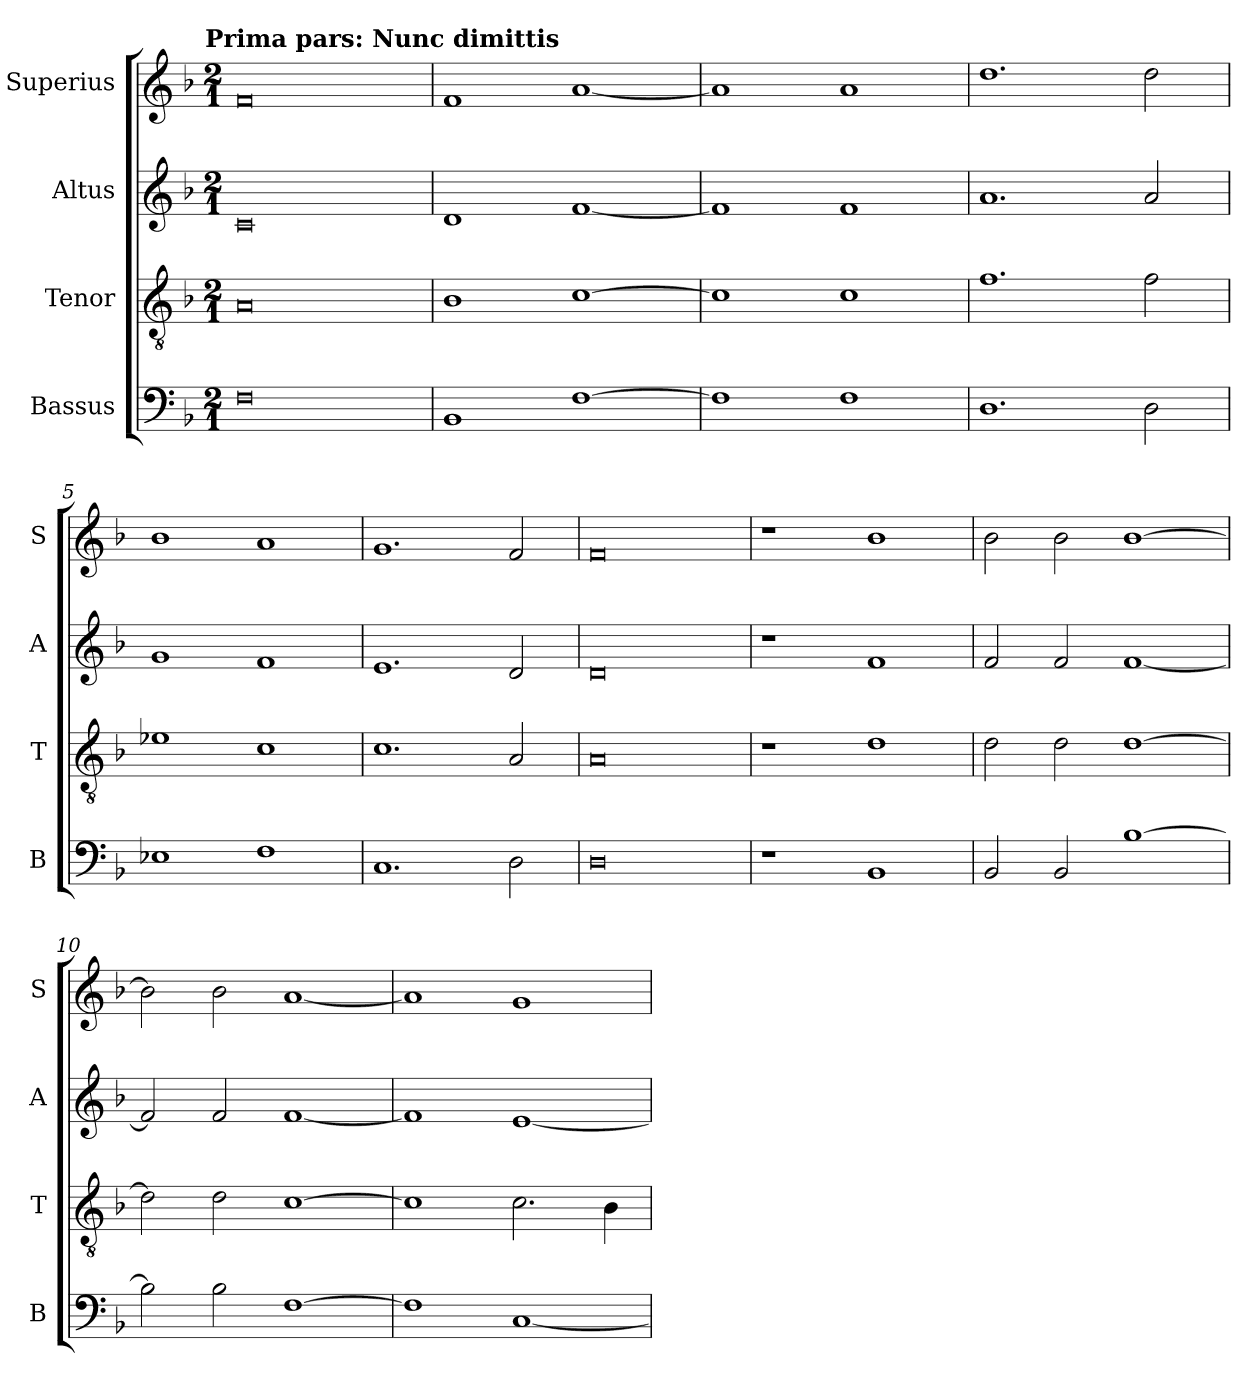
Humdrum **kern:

**kern	**kern	**kern	**kern
*part4	*part3	*part2	*part1
*staff4	*staff3	*staff2	*staff1
*I"Bassus	*I"Tenor	*I"Altus	*I"Superius
*I'B	*I'T	*I'A	*I'S
*clefF4	*clefGv2	*clefG2	*clefG2
*k[b-]	*k[b-]	*k[b-]	*k[b-]
*F:	*F:	*F:	*F:
!!LO:TX:omd:t=Prima pars&colon; Nunc dimittis
*M2/1	*M2/1	*M2/1	*M2/1
=1	=1	=1	=1
0F	0A	0c	0f
=2	=2	=2	=2
1BB-	1B-	1d	1f
[1F	[1c	[1f	[1a
=3	=3	=3	=3
1F]	1c]	1f]	1a]
1F	1c	1f	1a
=4	=4	=4	=4
1.D	1.f	1.a	1.dd
2D	2f	2a	2dd
=5	=5	=5	=5
1E-X	1e-X	1g	1b-
1F	1c	1f	1a
=6	=6	=6	=6
1.C	1.c	1.e	1.g
2D	2A	2d	2f
=7	=7	=7	=7
0D	0A	0d	0f
=8	=8	=8	=8
1r	1r	1r	1r
1BB-	1d	1f	1b-
=9	=9	=9	=9
2BB-	2d	2f	2b-
2BB-	2d	2f	2b-
[1B-	[1d	[1f	[1b-
=10	=10	=10	=10
2B-]	2d]	2f]	2b-]
2B-	2d	2f	2b-
[1F	[1c	[1f	[1a
=11	=11	=11	=11
1F]	1c]	1f]	1a]
[1C	2.c	[1e	1g
.	4B-	.	.
=	=	=	=
*-	*-	*-	*-
